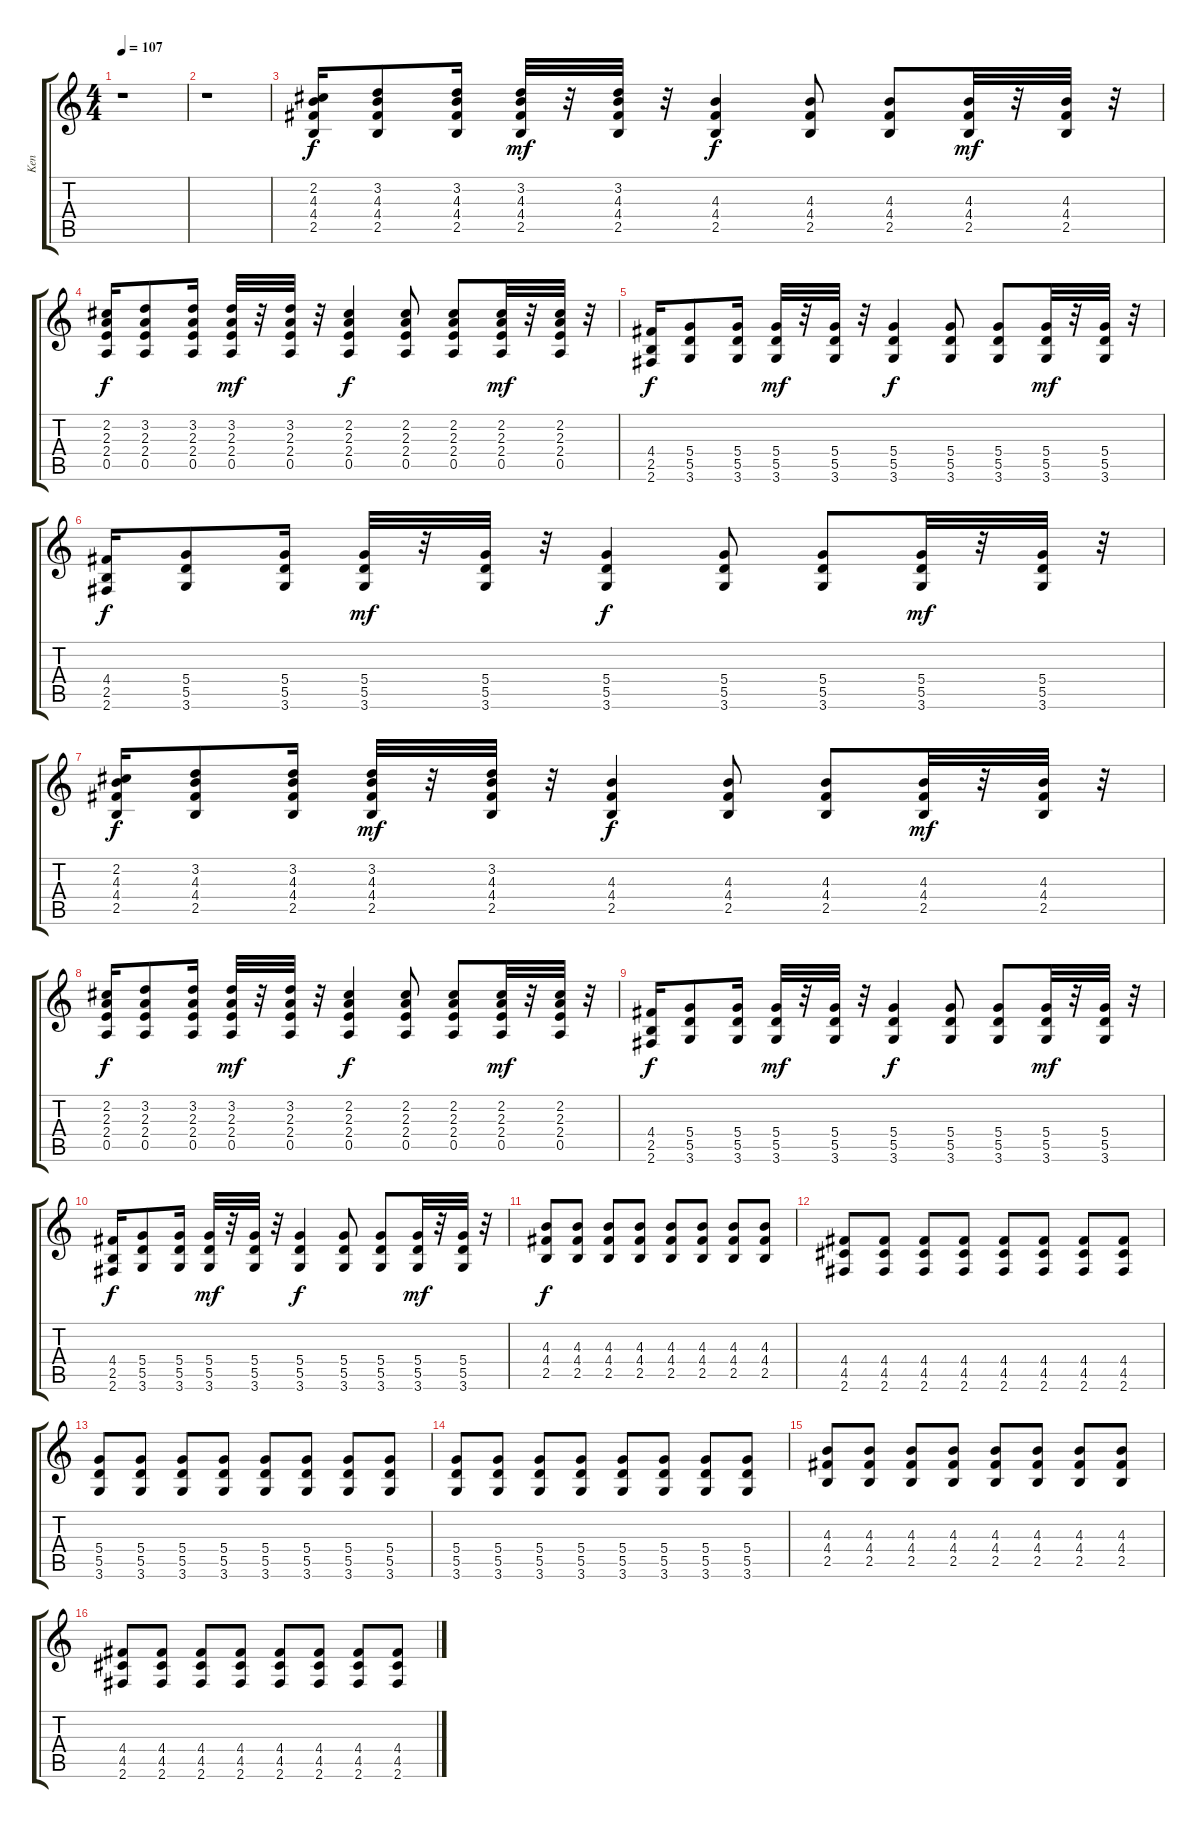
\track ("Ken" "Ken") {instrument distortionguitar}
\staff {score tabs}
\tuning (E4 B3 G3 D3 A2 E2) {hide}
\ts (4 4)
\tempo 107
\clef g2
\ks c
r.1{dy f} |
r.1 |
(2.2 4.3 4.4 2.5).16{instrument distortionguitar} (3.2 4.3 4.4 2.5).8 (3.2 4.3 4.4 2.5).16 (3.2 4.3 4.4 2.5).32{dy mf} r.32 (3.2 4.3 4.4 2.5).32 r.32 (4.3 4.4 2.5).4{dy f} (4.3 4.4 2.5).8 (4.3 4.4 2.5).8 (4.3 4.4 2.5).32{dy mf} r.32 (4.3 4.4 2.5).32 r.32 |
(2.2 2.3 2.4 0.5).16{dy f} (3.2 2.3 2.4 0.5).8 (3.2 2.3 2.4 0.5).16 (3.2 2.3 2.4 0.5).32{dy mf} r.32 (3.2 2.3 2.4 0.5).32 r.32 (2.2 2.3 2.4 0.5).4{dy f} (2.2 2.3 2.4 0.5).8 (2.2 2.3 2.4 0.5).8 (2.2 2.3 2.4 0.5).32{dy mf} r.32 (2.2 2.3 2.4 0.5).32 r.32 |
(4.4 2.5 2.6).16{dy f} (5.4 5.5 3.6).8 (5.4 5.5 3.6).16 (5.4 5.5 3.6).32{dy mf} r.32 (5.4 5.5 3.6).32 r.32 (5.4 5.5 3.6).4{dy f} (5.4 5.5 3.6).8 (5.4 5.5 3.6).8 (5.4 5.5 3.6).32{dy mf} r.32 (5.4 5.5 3.6).32 r.32 |
(4.4 2.5 2.6).16{dy f} (5.4 5.5 3.6).8 (5.4 5.5 3.6).16 (5.4 5.5 3.6).32{dy mf} r.32 (5.4 5.5 3.6).32 r.32 (5.4 5.5 3.6).4{dy f} (5.4 5.5 3.6).8 (5.4 5.5 3.6).8 (5.4 5.5 3.6).32{dy mf} r.32 (5.4 5.5 3.6).32 r.32 |
(2.2 4.3 4.4 2.5).16{dy f} (3.2 4.3 4.4 2.5).8 (3.2 4.3 4.4 2.5).16 (3.2 4.3 4.4 2.5).32{dy mf} r.32 (3.2 4.3 4.4 2.5).32 r.32 (4.3 4.4 2.5).4{dy f} (4.3 4.4 2.5).8 (4.3 4.4 2.5).8 (4.3 4.4 2.5).32{dy mf} r.32 (4.3 4.4 2.5).32 r.32 |
(2.2 2.3 2.4 0.5).16{dy f} (3.2 2.3 2.4 0.5).8 (3.2 2.3 2.4 0.5).16 (3.2 2.3 2.4 0.5).32{dy mf} r.32 (3.2 2.3 2.4 0.5).32 r.32 (2.2 2.3 2.4 0.5).4{dy f} (2.2 2.3 2.4 0.5).8 (2.2 2.3 2.4 0.5).8 (2.2 2.3 2.4 0.5).32{dy mf} r.32 (2.2 2.3 2.4 0.5).32 r.32 |
(4.4 2.5 2.6).16{dy f} (5.4 5.5 3.6).8 (5.4 5.5 3.6).16 (5.4 5.5 3.6).32{dy mf} r.32 (5.4 5.5 3.6).32 r.32 (5.4 5.5 3.6).4{dy f} (5.4 5.5 3.6).8 (5.4 5.5 3.6).8 (5.4 5.5 3.6).32{dy mf} r.32 (5.4 5.5 3.6).32 r.32 |
(4.4 2.5 2.6).16{dy f} (5.4 5.5 3.6).8 (5.4 5.5 3.6).16 (5.4 5.5 3.6).32{dy mf} r.32 (5.4 5.5 3.6).32 r.32 (5.4 5.5 3.6).4{dy f} (5.4 5.5 3.6).8 (5.4 5.5 3.6).8 (5.4 5.5 3.6).32{dy mf} r.32 (5.4 5.5 3.6).32 r.32 |
(4.3 4.4 2.5).8{dy f} (4.3 4.4 2.5).8 (4.3 4.4 2.5).8 (4.3 4.4 2.5).8 (4.3 4.4 2.5).8 (4.3 4.4 2.5).8 (4.3 4.4 2.5).8 (4.3 4.4 2.5).8 |
(4.4 4.5 2.6).8 (4.4 4.5 2.6).8 (4.4 4.5 2.6).8 (4.4 4.5 2.6).8 (4.4 4.5 2.6).8 (4.4 4.5 2.6).8 (4.4 4.5 2.6).8 (4.4 4.5 2.6).8 |
(5.4 5.5 3.6).8 (5.4 5.5 3.6).8 (5.4 5.5 3.6).8 (5.4 5.5 3.6).8 (5.4 5.5 3.6).8 (5.4 5.5 3.6).8 (5.4 5.5 3.6).8 (5.4 5.5 3.6).8 |
(5.4 5.5 3.6).8 (5.4 5.5 3.6).8 (5.4 5.5 3.6).8 (5.4 5.5 3.6).8 (5.4 5.5 3.6).8 (5.4 5.5 3.6).8 (5.4 5.5 3.6).8 (5.4 5.5 3.6).8 |
(4.3 4.4 2.5).8 (4.3 4.4 2.5).8 (4.3 4.4 2.5).8 (4.3 4.4 2.5).8 (4.3 4.4 2.5).8 (4.3 4.4 2.5).8 (4.3 4.4 2.5).8 (4.3 4.4 2.5).8 |
(4.4 4.5 2.6).8 (4.4 4.5 2.6).8 (4.4 4.5 2.6).8 (4.4 4.5 2.6).8 (4.4 4.5 2.6).8 (4.4 4.5 2.6).8 (4.4 4.5 2.6).8 (4.4 4.5 2.6).8
